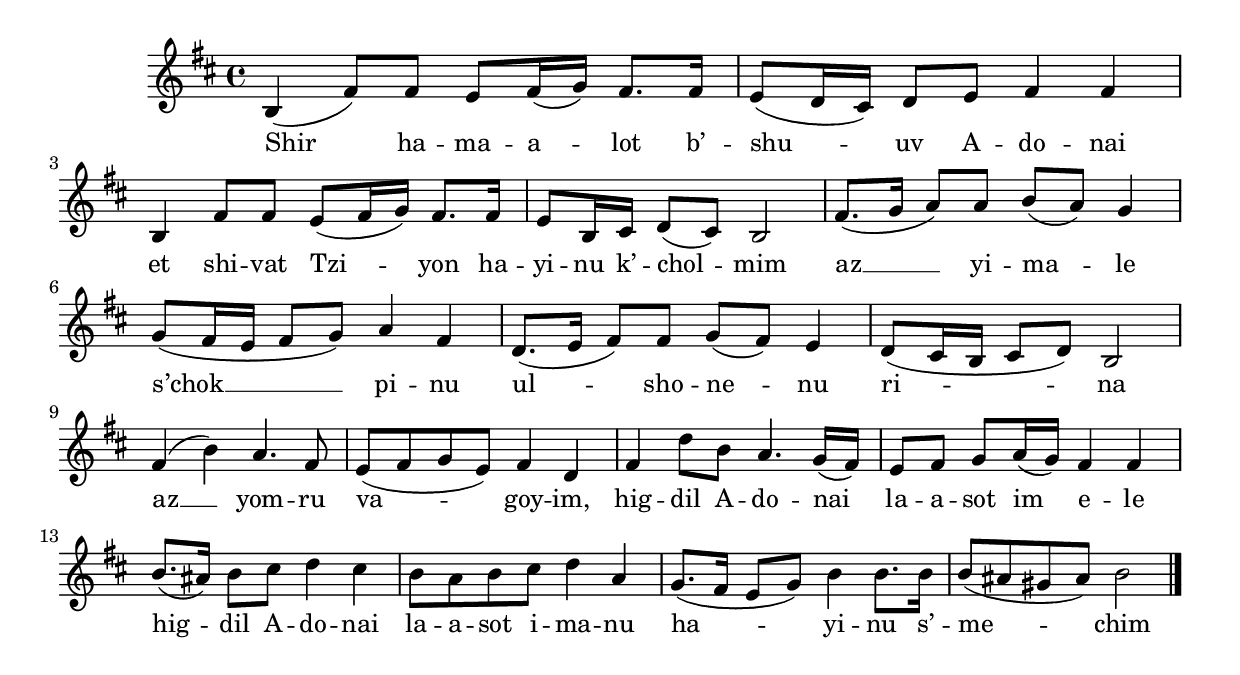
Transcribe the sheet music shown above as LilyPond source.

\version "2.13.54"

\include "defs.ly"

\header {
%  title = "Shir hama’alot"
}

<<
  \transpose c b,
  \relative c' {
    \key c \minor
    c4( g'8) g f g16( as) g8. g16
    | f8( es16 d) es8 f g4 g
    | c,4 g'8 g f( g16 as) g8. g16
    | f8 c16 d es8( d) c2
    | g'8.( as16 bes8) bes c( bes) as4
    | as8( g16 f g8 as) bes4 g
    | es8.( f16 g8) g as( g) f4
    | es8( d16 c d8 es) c2
    | g'4( c) bes4. g8
    | f( g as f) g4 es
    | g4 es'8 c bes4. as16( g)
    | f8 g as bes16( as) g4 g
    | c8.( b16) c8 d es4 d
    | c8 bes c d es4 bes
    | as8.( g16 f8 as) c4 c8. c16
    | c8( b a b) c2 \bar "|."
  }
  
  \addlyrics {
    Shir ha -- ma -- a -- lot
    b’ -- shu -- uv A -- do -- nai
    et shi -- vat Tzi -- yon
    ha -- yi -- nu k’ -- chol -- mim
    az __ yi -- ma -- le s’chok __ pi -- nu
    ul -- sho -- ne -- nu ri -- na
    az __ yom -- ru va -- goy -- im,
    hig -- dil A -- do -- nai la -- a -- sot im e -- le
    hig -- dil A -- do -- nai la -- a -- sot i -- ma -- nu
    ha -- yi -- nu s’ -- me -- chim
  }
>>
